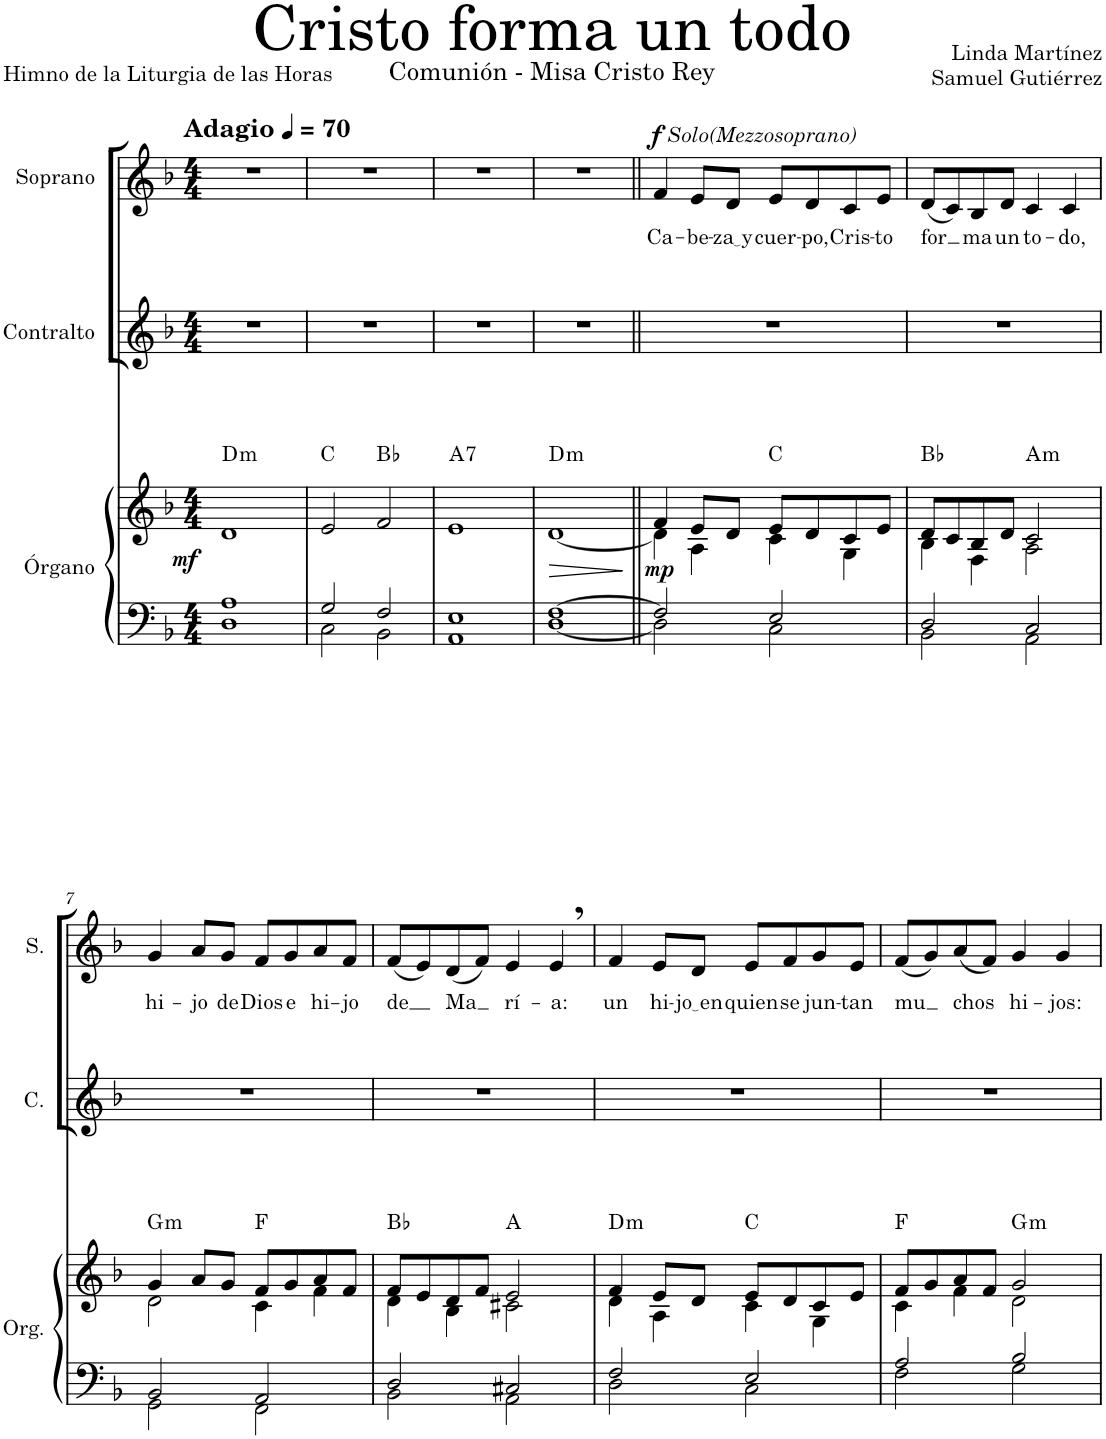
**kern	**kern	**dynam	**harte	**kern	**kern	**text	**dynam
*part3	*part3	*part3	*part3	*part2	*part1	*part1	*part1
*staff4	*staff3	*staff3/4	*	*staff2	*staff1	*staff1	*staff1
*I"Órgano	*	*	*	*I"Contralto	*I"Soprano	*	*
*	*	*	*	*I'C.	*I'S.	*	*
*clefF4	*clefG2	*	*	*clefG2	*clefG2	*	*
*k[b-]	*k[b-]	*	*	*k[b-]	*k[b-]	*	*
*M4/4	*M4/4	*	*	*M4/4	*M4/4	*	*
*MM70	*MM70	*	*	*MM70	*MM70	*	*
=1	=1	=1	=1	=1	=1	=1	=1
*^	*	*	*	*	*	*	*
!	!	!	!	!	!	!LO:TX:a:B:t=Adagio	!	!
!	!	!	!LO:DY:b	!LO:H:kt=m	!	!	!	!
1A	1D	1d	mf	D:min	1r	1r	.	.
=2	=2	=2	=2	=2	=2	=2	=2	=2
2G/	2C\	2e/	.	C:maj	1r	1r	.	.
2F/	2BB-\	2f/	.	Bb:maj	.	.	.	.
=3	=3	=3	=3	=3	=3	=3	=3	=3
!	!	!	!	!LO:H:kt=7	!	!	!	!
1E	1AA	1e	.	A:7	1r	1r	.	.
=4	=4	=4	=4	=4	=4	=4	=4	=4
!	!	!	!LO:HP:b	!LO:H:kt=m	!	!	!	!
[1F	[1D	[1d	>	D:min	1r	1r	.	.
*v	*v	*	*	*	*	*	*	*
.	.	]	.	.	.	.	.
=5||	=5||	=5||	=5||	=5||	=5||	=5||	=5||
*^	*^	*	*	*	*	*	*
!	!	!	!	!	!	!	!LO:TX:a:i:t=Solo(Mezzosoprano)	!	!
!	!	!	!	!LO:DY:b	!	!	!	!LO:LY:b	!LO:DY:a
2F/]	2D\]	4f/	4d\]	mp	.	1r	4f/	Ca-	f
!	!	!	!	!	!	!	!	!LO:LY:b	!
.	.	8e/L	4A\	.	.	.	8e/L	-be-	.
!	!	!	!	!	!	!	!	!LO:LY:b	!
.	.	8d/J	.	.	.	.	8d/J	za y	.
!	!	!	!	!	!	!	!	!LO:LY:b	!
2E/	2C\	8e/L	4c\	.	C:maj	.	8e/L	cuer-	.
!	!	!	!	!	!	!	!	!LO:LY:b	!
.	.	8d/	.	.	.	.	8d/	-po,	.
!	!	!	!	!	!	!	!	!LO:LY:b	!
.	.	8c/	4G\	.	.	.	8c/	Cris-	.
!	!	!	!	!	!	!	!	!LO:LY:b	!
.	.	8e/J	.	.	.	.	8e/J	-to	.
=6	=6	=6	=6	=6	=6	=6	=6	=6	=6
!	!	!	!	!	!	!	!	!LO:LY:b	!
2D/	2BB-\	8d/L	4B-\	.	Bb:maj	1r	(8d/L	for	.
.	.	8c/	.	.	.	.	8c/)	.	.
!	!	!	!	!	!	!	!	!LO:LY:b	!
.	.	8B-/	4F\	.	.	.	8B-/	ma	.
!	!	!	!	!	!	!	!	!LO:LY:b	!
.	.	8d/J	.	.	.	.	8d/J	un	.
!	!	!	!	!	!LO:H:kt=m	!	!	!LO:LY:b	!
2C/	2AA\	2c/	2A\	.	A:min	.	4c/	to-	.
!	!	!	!	!	!	!	!	!LO:LY:b	!
.	.	.	.	.	.	.	4c/	-do,	.
!!LO:LB:g=z
=7	=7	=7	=7	=7	=7	=7	=7	=7	=7
!	!	!	!	!	!LO:H:kt=m	!	!	!LO:LY:b	!
2BB-/	2GG\	4g/	2d\	.	G:min	1r	4g/	hi-	.
!	!	!	!	!	!	!	!	!LO:LY:b	!
.	.	8a/L	.	.	.	.	8a/L	-jo	.
!	!	!	!	!	!	!	!	!LO:LY:b	!
.	.	8g/J	.	.	.	.	8g/J	de	.
!	!	!	!	!	!	!	!	!LO:LY:b	!
2AA/	2FF\	8f/L	4c\	.	F:maj	.	8f/L	Dios	.
!	!	!	!	!	!	!	!	!LO:LY:b	!
.	.	8g/	.	.	.	.	8g/	e	.
!	!	!	!	!	!	!	!	!LO:LY:b	!
.	.	8a/	4f\	.	.	.	8a/	hi-	.
!	!	!	!	!	!	!	!	!LO:LY:b	!
.	.	8f/J	.	.	.	.	8f/J	-jo	.
=8	=8	=8	=8	=8	=8	=8	=8	=8	=8
!	!	!	!	!	!	!	!	!LO:LY:b	!
2D/	2BB-\	8f/L	4d\	.	Bb:maj	1r	(8f/L	de	.
.	.	8e/	.	.	.	.	8e/)	.	.
!	!	!	!	!	!	!	!	!LO:LY:b	!
.	.	8d/	4B-\	.	.	.	(8d/	Ma	.
.	.	8f/J	.	.	.	.	8f/J)	.	.
!	!	!	!	!	!	!	!	!LO:LY:b	!
2C#X/	2AA\	2e/	2c#X\	.	A:maj	.	4e/	rí-	.
!	!	!	!	!	!	!	!	!LO:LY:b	!
.	.	.	.	.	.	.	4e,/	-a:	.
=9	=9	=9	=9	=9	=9	=9	=9	=9	=9
!	!	!	!	!	!LO:H:kt=m	!	!	!LO:LY:b	!
2F/	2D\	4f/	4d\	.	D:min	1r	4f/	un	.
!	!	!	!	!	!	!	!	!LO:LY:b	!
.	.	8e/L	4A\	.	.	.	8e/L	hi-	.
!	!	!	!	!	!	!	!	!LO:LY:b	!
.	.	8d/J	.	.	.	.	8d/J	jo en	.
!	!	!	!	!	!	!	!	!LO:LY:b	!
2E/	2C\	8e/L	4c\	.	C:maj	.	8e/L	quien	.
!	!	!	!	!	!	!	!	!LO:LY:b	!
.	.	8d/	.	.	.	.	8f/	se	.
!	!	!	!	!	!	!	!	!LO:LY:b	!
.	.	8c/	4G\	.	.	.	8g/	jun-	.
!	!	!	!	!	!	!	!	!LO:LY:b	!
.	.	8e/J	.	.	.	.	8e/J	-tan	.
=10	=10	=10	=10	=10	=10	=10	=10	=10	=10
!	!	!	!	!	!	!	!	!LO:LY:b	!
2A/	2F\	8f/L	4c\	.	F:maj	1r	(8f/L	mu	.
.	.	8g/	.	.	.	.	8g/)	.	.
!	!	!	!	!	!	!	!	!LO:LY:b	!
.	.	8a/	4f\	.	.	.	(8a/	chos	.
.	.	8f/J	.	.	.	.	8f/J)	.	.
!	!	!	!	!	!LO:H:kt=m	!	!	!LO:LY:b	!
2B-/	2G\	2g/	2d\	.	G:min	.	4g/	hi-	.
!	!	!	!	!	!	!	!	!LO:LY:b	!
.	.	.	.	.	.	.	4g/	-jos:	.
*v	*v	*	*	*	*	*	*	*	*
*	*v	*v	*	*	*	*	*	*
=	=	=	=	=	=	=	=
*-	*-	*-	*-	*-	*-	*-	*-
